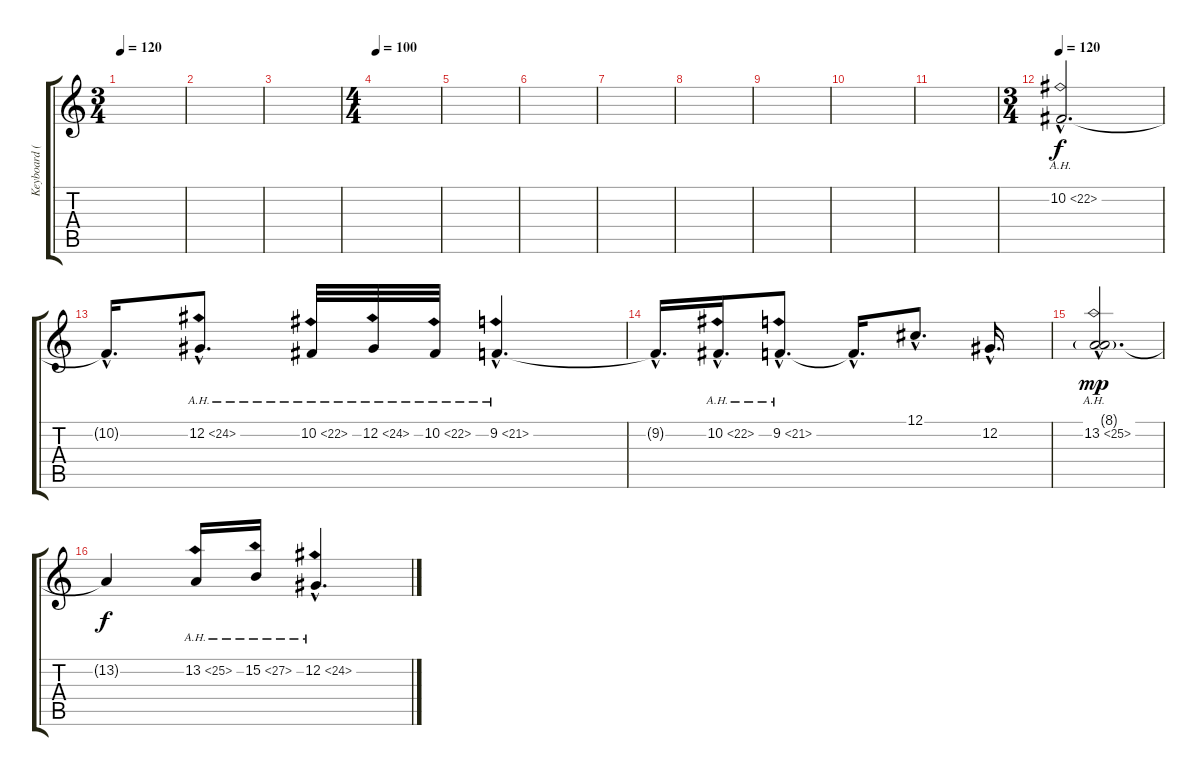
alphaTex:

\track ("Keyboard (Violin)" "Keyboard (") {instrument violin}
\staff {score tabs}
\tuning (Db4 Ab3 E3 B2 Gb2 Db2) {hide}
\ts (3 4)
\tempo 120
\clef g2
\ks c
|
|
|
\ts (4 4)
\section ("" "")
\tempo 100
|
|
|
|
|
|
|
|
\ts (3 4)
\section ("" "")
\tempo 120
10.2{ah 12 hac}.2{d volume 14} |
10.2{hac t}.16{d} 12.2{ah 12 hac}.8{d} 10.2{ah 12}.32 12.2{ah 12}.32 10.2{ah 12}.32 9.2{ah 12 hac}.4{d} |
9.2{hac t}.16{d} 10.2{ah 12 hac}.16{d} 9.2{ah 12 hac}.8{d} 9.2{hac t}.16{d} 12.1{hac}.8{d} 12.2{hac}.16{d} |
(8.1{g hac} 13.2{ah 12 hac}).2{d dy mp} |
13.2{t}.4{dy f} 13.2{ah 12}.16 15.2{ah 12}.16 12.2{ah 12 hac}.4{d}
